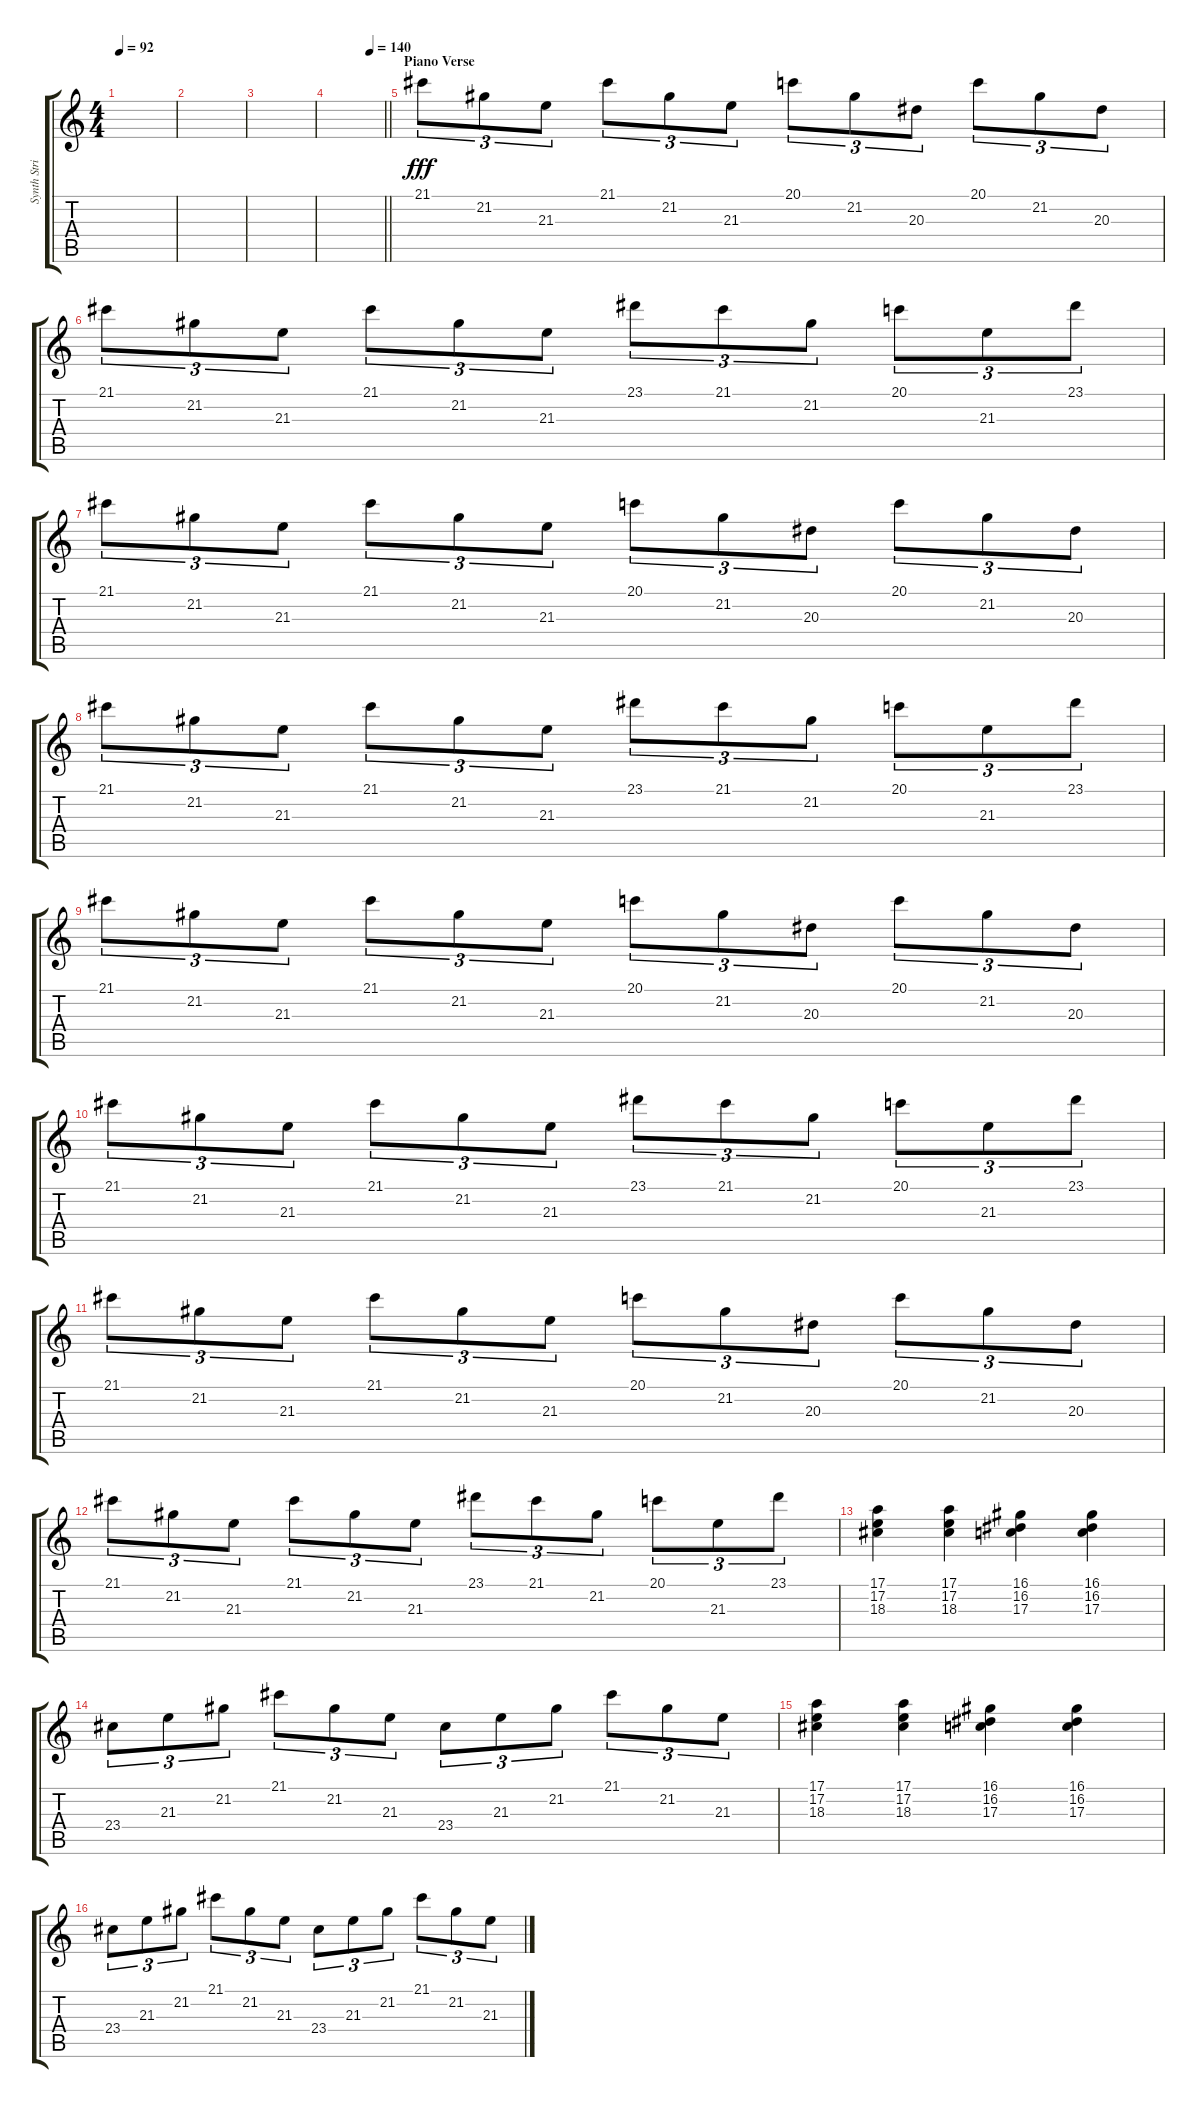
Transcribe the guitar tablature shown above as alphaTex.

\track ("Synth Strings" "Synth Stri") {instrument tremolostrings}
\staff {score tabs}
\tuning (E4 B3 G3 D3 A2 E2) {hide}
\ts (4 4)
\tempo 92
\clef g2
\ks c
|
|
|
\tempo (140 0.75)
\barLineRight lightlight
|
\section ("" "Piano Verse")
21.1.8{tu (3 2) dy fff} 21.2.8{tu (3 2)} 21.3.8{tu (3 2)} 21.1.8{tu (3 2)} 21.2.8{tu (3 2)} 21.3.8{tu (3 2)} 20.1.8{tu (3 2)} 21.2.8{tu (3 2)} 20.3.8{tu (3 2)} 20.1.8{tu (3 2)} 21.2.8{tu (3 2)} 20.3.8{tu (3 2)} |
21.1.8{tu (3 2)} 21.2.8{tu (3 2)} 21.3.8{tu (3 2)} 21.1.8{tu (3 2)} 21.2.8{tu (3 2)} 21.3.8{tu (3 2)} 23.1.8{tu (3 2)} 21.1.8{tu (3 2)} 21.2.8{tu (3 2)} 20.1.8{tu (3 2)} 21.3.8{tu (3 2)} 23.1.8{tu (3 2)} |
21.1.8{tu (3 2)} 21.2.8{tu (3 2)} 21.3.8{tu (3 2)} 21.1.8{tu (3 2)} 21.2.8{tu (3 2)} 21.3.8{tu (3 2)} 20.1.8{tu (3 2)} 21.2.8{tu (3 2)} 20.3.8{tu (3 2)} 20.1.8{tu (3 2)} 21.2.8{tu (3 2)} 20.3.8{tu (3 2)} |
21.1.8{tu (3 2)} 21.2.8{tu (3 2)} 21.3.8{tu (3 2)} 21.1.8{tu (3 2)} 21.2.8{tu (3 2)} 21.3.8{tu (3 2)} 23.1.8{tu (3 2)} 21.1.8{tu (3 2)} 21.2.8{tu (3 2)} 20.1.8{tu (3 2)} 21.3.8{tu (3 2)} 23.1.8{tu (3 2)} |
21.1.8{tu (3 2)} 21.2.8{tu (3 2)} 21.3.8{tu (3 2)} 21.1.8{tu (3 2)} 21.2.8{tu (3 2)} 21.3.8{tu (3 2)} 20.1.8{tu (3 2)} 21.2.8{tu (3 2)} 20.3.8{tu (3 2)} 20.1.8{tu (3 2)} 21.2.8{tu (3 2)} 20.3.8{tu (3 2)} |
21.1.8{tu (3 2)} 21.2.8{tu (3 2)} 21.3.8{tu (3 2)} 21.1.8{tu (3 2)} 21.2.8{tu (3 2)} 21.3.8{tu (3 2)} 23.1.8{tu (3 2)} 21.1.8{tu (3 2)} 21.2.8{tu (3 2)} 20.1.8{tu (3 2)} 21.3.8{tu (3 2)} 23.1.8{tu (3 2)} |
21.1.8{tu (3 2)} 21.2.8{tu (3 2)} 21.3.8{tu (3 2)} 21.1.8{tu (3 2)} 21.2.8{tu (3 2)} 21.3.8{tu (3 2)} 20.1.8{tu (3 2)} 21.2.8{tu (3 2)} 20.3.8{tu (3 2)} 20.1.8{tu (3 2)} 21.2.8{tu (3 2)} 20.3.8{tu (3 2)} |
21.1.8{tu (3 2)} 21.2.8{tu (3 2)} 21.3.8{tu (3 2)} 21.1.8{tu (3 2)} 21.2.8{tu (3 2)} 21.3.8{tu (3 2)} 23.1.8{tu (3 2)} 21.1.8{tu (3 2)} 21.2.8{tu (3 2)} 20.1.8{tu (3 2)} 21.3.8{tu (3 2)} 23.1.8{tu (3 2)} |
(17.1 17.2 18.3).4 (17.1 17.2 18.3).4 (16.1 16.2 17.3).4 (16.1 16.2 17.3).4 |
23.4.8{tu (3 2)} 21.3.8{tu (3 2)} 21.2.8{tu (3 2)} 21.1.8{tu (3 2)} 21.2.8{tu (3 2)} 21.3.8{tu (3 2)} 23.4.8{tu (3 2)} 21.3.8{tu (3 2)} 21.2.8{tu (3 2)} 21.1.8{tu (3 2)} 21.2.8{tu (3 2)} 21.3.8{tu (3 2)} |
(17.1 17.2 18.3).4 (17.1 17.2 18.3).4 (16.1 16.2 17.3).4 (16.1 16.2 17.3).4 |
23.4.8{tu (3 2)} 21.3.8{tu (3 2)} 21.2.8{tu (3 2)} 21.1.8{tu (3 2)} 21.2.8{tu (3 2)} 21.3.8{tu (3 2)} 23.4.8{tu (3 2)} 21.3.8{tu (3 2)} 21.2.8{tu (3 2)} 21.1.8{tu (3 2)} 21.2.8{tu (3 2)} 21.3.8{tu (3 2)}
